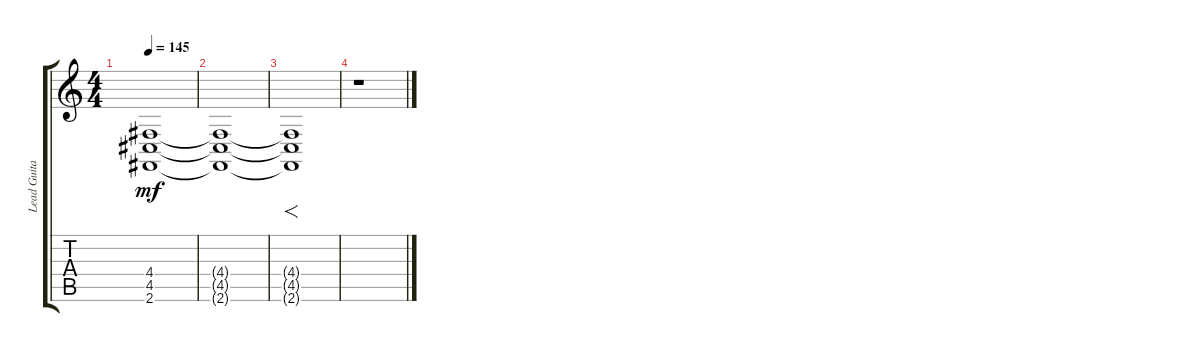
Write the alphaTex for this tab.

\track ("Lead Guitar Harmony/Rhythm" "Lead Guita") {instrument acousticgrandpiano}
\staff {score tabs}
\tuning (E4 B3 G3 D3 A2 E2) {hide}
\ts (4 4)
\tempo 145
\clef g2
\ks c
(4.4{t} 4.5{t} 2.6{t}).1{dy mf} |
(4.4{t} 4.5{t} 2.6{t}).1 |
(4.4{t} 4.5{t} 2.6{t}).1{f} |
r.1
